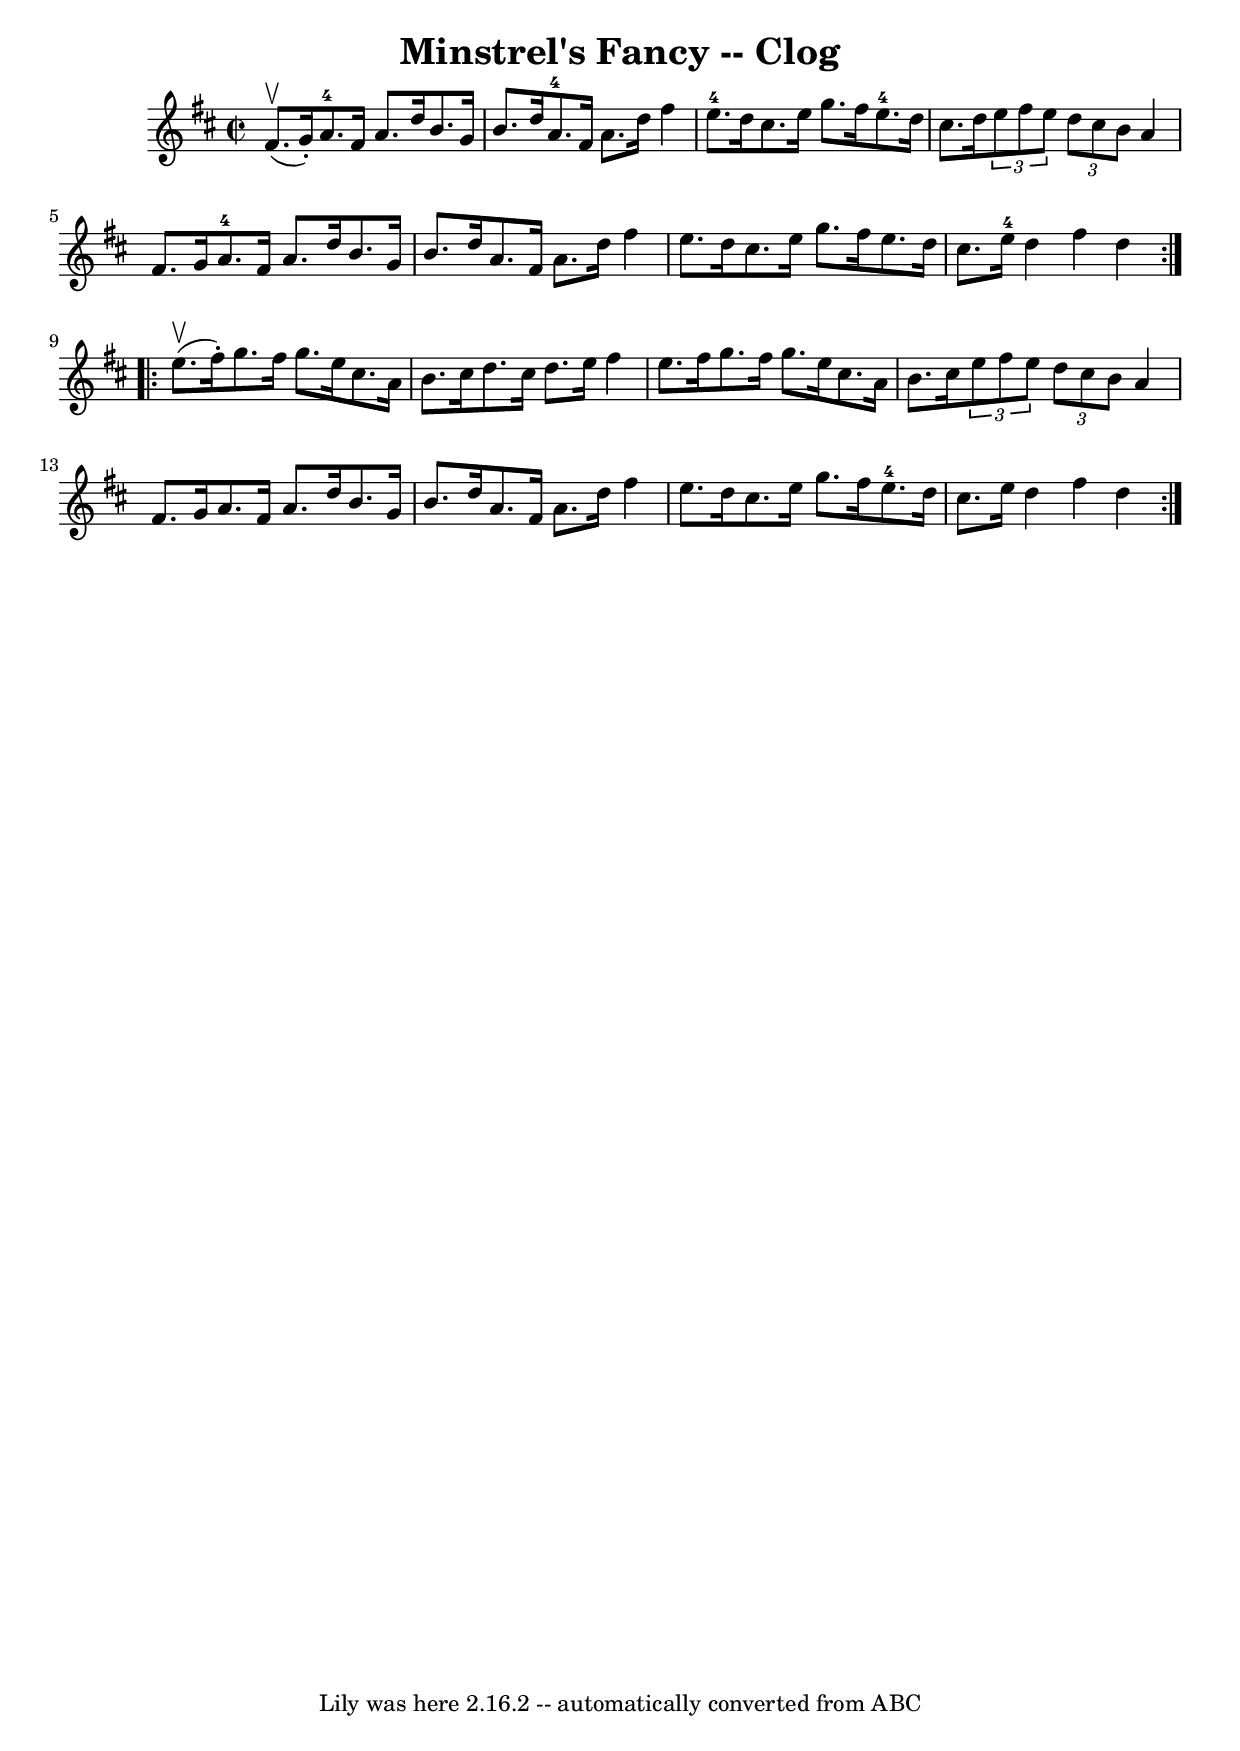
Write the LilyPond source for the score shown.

\version "2.16.2"
\include "Mammoth.ily"
\header {
  %% book = "Ryan's Mammoth Collection"
  crossRefNumber = "1"
  footnotes = "\\\\157 936"
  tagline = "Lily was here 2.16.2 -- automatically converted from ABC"
  title = "Minstrel's Fancy -- Clog"

}
voicedefault =  {



  \repeat volta 2 {

    \override Staff.TimeSignature #'style = #'C
    \time 2/2 
    \key d \major
    fis'8.^\upbow(g'16 -.) |
    a'8. 
    -4 fis'16 a'8. d''16 b'8. g'16 b'8. d''16    |
    
    a'8.-4 fis'16 a'8. d''16 fis''4 e''8.-4 d''16    |
    
    cis''8. e''16 g''8. fis''16 e''8.-4 d''16 cis''8.    
    d''16    |
    \times 2/3 { e''8 fis''8 e''8  
	       } \times 2/3 {   
		 d''8 cis''8 b'8  
	       } a'4 fis'8. g'16    |
    a'8.-4   
    fis'16 a'8. d''16 b'8. g'16 b'8. d''16    |
    a'8.    
    fis'16 a'8. d''16 fis''4 e''8. d''16    |
    cis''8.    
    e''16 g''8. fis''16 e''8. d''16 cis''8. e''16-4   |
    
    d''4 fis''4 d''4  
  }     
  \repeat volta 2 {
    e''8.^\upbow(fis''16 -. 
    -) |
    g''8. fis''16 g''8. e''16 cis''8. a'16 b'8.   
    cis''16    |
    d''8. cis''16 d''8. e''16 fis''4 e''8.    
    fis''16    |
    g''8. fis''16 g''8. e''16 cis''8. a'16    
    b'8. cis''16    |
    \times 2/3 { e''8 fis''8 e''8  
	       } 
    \times 2/3 { d''8 cis''8 b'8  
	       } a'4 fis'8. g'16    |
    
    a'8. fis'16 a'8. d''16 b'8. g'16 b'8. d''16    |
    
    a'8. fis'16 a'8. d''16 fis''4 e''8. d''16    |
    
    cis''8. e''16 g''8. fis''16 e''8.-4 d''16 cis''8.    
    e''16    |
    d''4 fis''4 d''4  
  }   

}

\score{
  <<

    \context Staff="default"
    {
      \voicedefault 
      
    }

  >>
  \layout {
    
  }
  \midi {
  }

}
